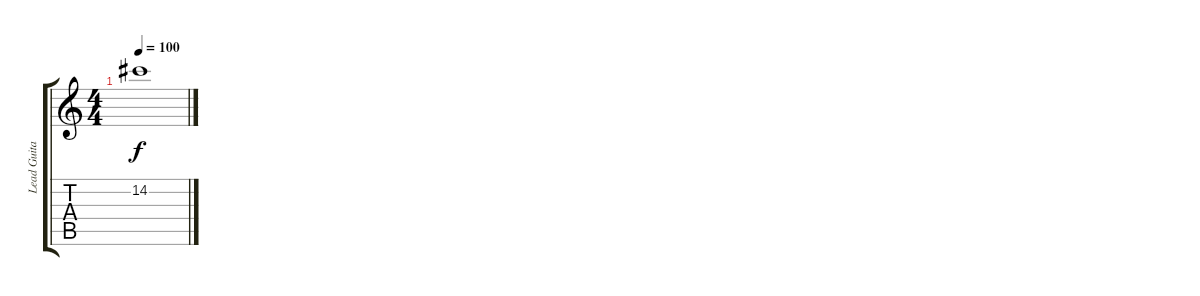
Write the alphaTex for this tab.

\track ("Lead Guitar" "Lead Guita") {instrument overdrivenguitar}
\staff {score tabs}
\tuning (E4 B3 G3 D3 A2 E2) {hide}
\ts (4 4)
\tempo 100
\clef g2
\ks c
14.2{t}.1{dy f}
